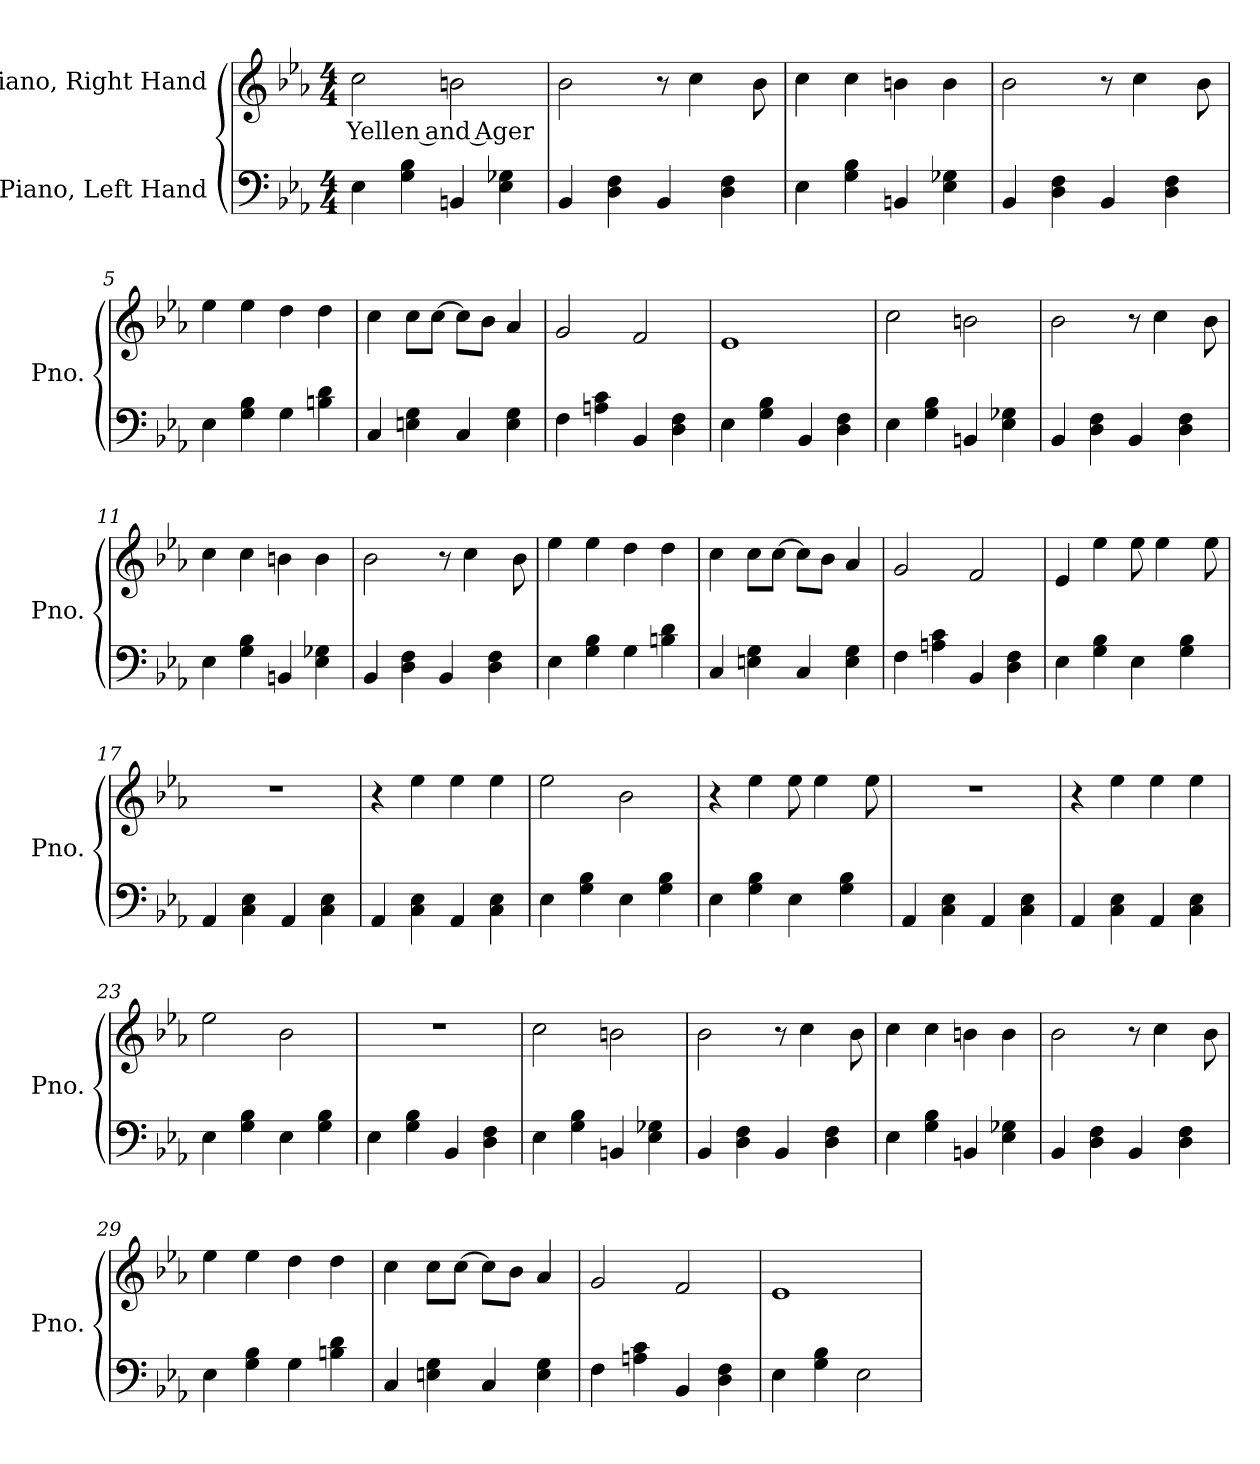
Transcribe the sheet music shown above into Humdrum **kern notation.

**kern	**kern	**text
*part2	*part1	*part1
*staff2	*staff1	*staff1
*I"Piano, Left Hand	*I"Piano, Right Hand	*
*I'Pno.	*I'Pno.	*
*clefF4	*clefG2	*
*k[b-e-a-]	*k[b-e-a-]	*
*M4/4	*M4/4	*
*MM120	*MM120	*
=1	=1	=1
!	!	!LO:LY:b
4E-\	2cc\	Yellen and Ager
4G\ 4B-\	.	.
4BBn/	2bn\	.
4E-\ 4G-X\	.	.
=2	=2	=2
4BB-/	2b-\	.
4D\ 4F\	.	.
4BB-/	8r	.
.	4cc\	.
4D\ 4F\	.	.
.	8b-\	.
=3	=3	=3
4E-\	4cc\	.
4G\ 4B-\	4cc\	.
4BBn/	4bn\	.
4E-\ 4G-X\	4b\	.
=4	=4	=4
4BB-/	2b-\	.
4D\ 4F\	.	.
4BB-/	8r	.
.	4cc\	.
4D\ 4F\	.	.
.	8b-\	.
!!LO:LB:g=z
=5	=5	=5
4E-\	4ee-\	.
4G\ 4B-\	4ee-\	.
4G\	4dd\	.
4Bn\ 4d\	4dd\	.
=6	=6	=6
4C/	4cc\	.
4En\ 4G\	8cc\L	.
.	[8cc\J	.
4C/	8cc\L]	.
.	8b-\J	.
4E\ 4G\	4a-/	.
=7	=7	=7
4F\	2g/	.
4An\ 4c\	.	.
4BB-/	2f/	.
4D\ 4F\	.	.
=8	=8	=8
4E-\	1e-	.
4G\ 4B-\	.	.
4BB-/	.	.
4D\ 4F\	.	.
=9	=9	=9
4E-\	2cc\	.
4G\ 4B-\	.	.
4BBn/	2bn\	.
4E-\ 4G-X\	.	.
=10	=10	=10
4BB-/	2b-\	.
4D\ 4F\	.	.
4BB-/	8r	.
.	4cc\	.
4D\ 4F\	.	.
.	8b-\	.
=11	=11	=11
4E-\	4cc\	.
4G\ 4B-\	4cc\	.
4BBn/	4bn\	.
4E-\ 4G-X\	4b\	.
!!LO:LB:g=z
=12	=12	=12
4BB-/	2b-\	.
4D\ 4F\	.	.
4BB-/	8r	.
.	4cc\	.
4D\ 4F\	.	.
.	8b-\	.
=13	=13	=13
4E-\	4ee-\	.
4G\ 4B-\	4ee-\	.
4G\	4dd\	.
4Bn\ 4d\	4dd\	.
=14	=14	=14
4C/	4cc\	.
4En\ 4G\	8cc\L	.
.	[8cc\J	.
4C/	8cc\L]	.
.	8b-\J	.
4E\ 4G\	4a-/	.
=15	=15	=15
4F\	2g/	.
4An\ 4c\	.	.
4BB-/	2f/	.
4D\ 4F\	.	.
=16	=16	=16
4E-\	4e-/	.
4G\ 4B-\	4ee-\	.
4E-\	8ee-\	.
.	4ee-\	.
4G\ 4B-\	.	.
.	8ee-\	.
=17	=17	=17
4AA-/	1r	.
4C\ 4E-\	.	.
4AA-/	.	.
4C\ 4E-\	.	.
=18	=18	=18
4AA-/	4r	.
4C\ 4E-\	4ee-\	.
4AA-/	4ee-\	.
4C\ 4E-\	4ee-\	.
!!LO:LB:g=z
=19	=19	=19
4E-\	2ee-\	.
4G\ 4B-\	.	.
4E-\	2b-\	.
4G\ 4B-\	.	.
=20	=20	=20
4E-\	4r	.
4G\ 4B-\	4ee-\	.
4E-\	8ee-\	.
.	4ee-\	.
4G\ 4B-\	.	.
.	8ee-\	.
=21	=21	=21
4AA-/	1r	.
4C\ 4E-\	.	.
4AA-/	.	.
4C\ 4E-\	.	.
=22	=22	=22
4AA-/	4r	.
4C\ 4E-\	4ee-\	.
4AA-/	4ee-\	.
4C\ 4E-\	4ee-\	.
=23	=23	=23
4E-\	2ee-\	.
4G\ 4B-\	.	.
4E-\	2b-\	.
4G\ 4B-\	.	.
=24	=24	=24
4E-\	1r	.
4G\ 4B-\	.	.
4BB-/	.	.
4D\ 4F\	.	.
=25	=25	=25
4E-\	2cc\	.
4G\ 4B-\	.	.
4BBn/	2bn\	.
4E-\ 4G-X\	.	.
!!LO:LB:g=z
=26	=26	=26
4BB-/	2b-\	.
4D\ 4F\	.	.
4BB-/	8r	.
.	4cc\	.
4D\ 4F\	.	.
.	8b-\	.
=27	=27	=27
4E-\	4cc\	.
4G\ 4B-\	4cc\	.
4BBn/	4bn\	.
4E-\ 4G-X\	4b\	.
=28	=28	=28
4BB-/	2b-\	.
4D\ 4F\	.	.
4BB-/	8r	.
.	4cc\	.
4D\ 4F\	.	.
.	8b-\	.
=29	=29	=29
4E-\	4ee-\	.
4G\ 4B-\	4ee-\	.
4G\	4dd\	.
4Bn\ 4d\	4dd\	.
=30	=30	=30
4C/	4cc\	.
4En\ 4G\	8cc\L	.
.	[8cc\J	.
4C/	8cc\L]	.
.	8b-\J	.
4E\ 4G\	4a-/	.
=31	=31	=31
4F\	2g/	.
4An\ 4c\	.	.
4BB-/	2f/	.
4D\ 4F\	.	.
=32	=32	=32
4E-\	1e-	.
4G\ 4B-\	.	.
2E-\	.	.
=	=	=
*-	*-	*-
